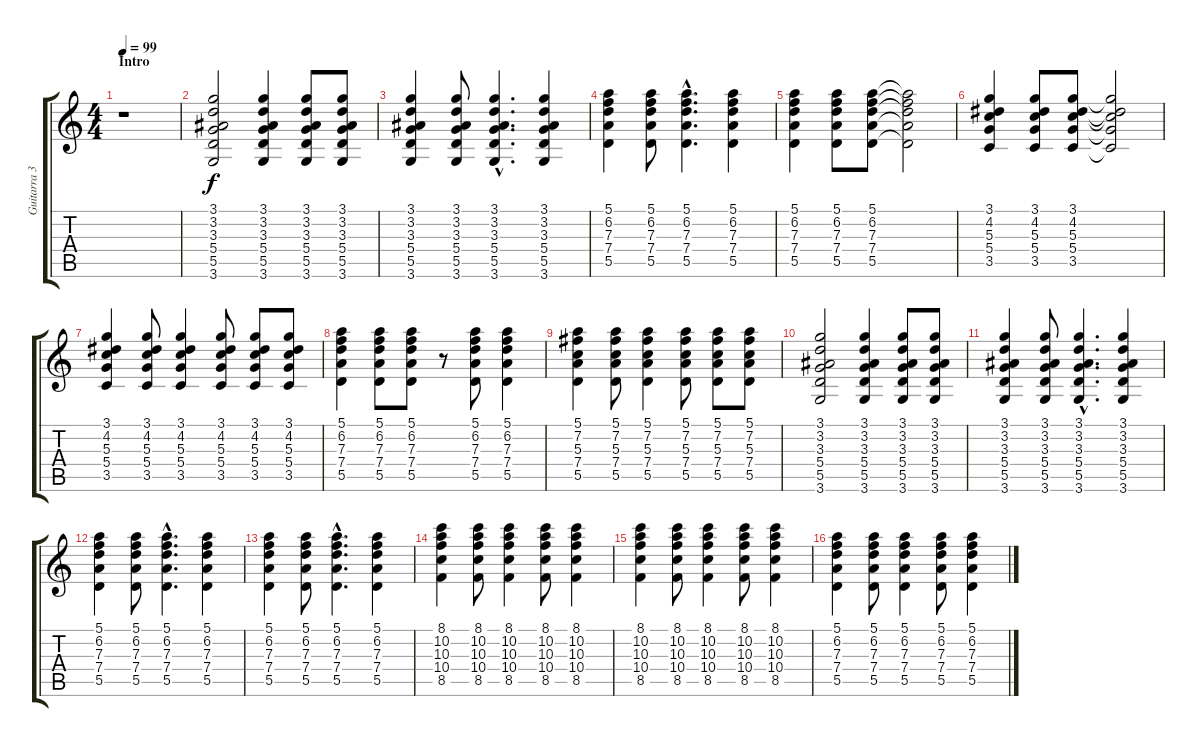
\track ("Guitarra 3" "Guitarra 3") {instrument acousticguitarsteel}
\staff {score tabs}
\tuning (E4 B3 G3 D3 A2 E2) {hide}
\ts (4 4)
\section ("" "Intro")
\tempo 99
\clef g2
\ks c
r.1{dy f instrument acousticguitarsteel} |
(3.1 3.2 3.3 5.4 5.5 3.6).2 (3.1 3.2 3.3 5.4 5.5 3.6).4 (3.1 3.2 3.3 5.4 5.5 3.6).8 (3.1 3.2 3.3 5.4 5.5 3.6).8 |
(3.1 3.2 3.3 5.4 5.5 3.6).4 (3.1 3.2 3.3 5.4 5.5 3.6).8 (3.1{hac} 3.2{hac} 3.3{hac} 5.4{hac} 5.5{hac} 3.6{hac}).4{d} (3.1 3.2 3.3 5.4 5.5 3.6).4 |
(5.1 6.2 7.3 7.4 5.5).4 (5.1 6.2 7.3 7.4 5.5).8 (5.1{hac} 6.2{hac} 7.3{hac} 7.4{hac} 5.5{hac}).4{d} (5.1 6.2 7.3 7.4 5.5).4 |
(5.1 6.2 7.3 7.4 5.5).4 (5.1 6.2 7.3 7.4 5.5).8 (5.1 6.2 7.3 7.4 5.5).8 (5.1{t} 6.2{t} 7.3{t} 7.4{t} 5.5{t}).2 |
(3.1 4.2 5.3 5.4 3.5).4 (3.1 4.2 5.3 5.4 3.5).8 (3.1 4.2 5.3 5.4 3.5).8 (3.1{t} 4.2{t} 5.3{t} 5.4{t} 3.5{t}).2 |
(3.1 4.2 5.3 5.4 3.5).4 (3.1 4.2 5.3 5.4 3.5).8 (3.1 4.2 5.3 5.4 3.5).4 (3.1 4.2 5.3 5.4 3.5).8 (3.1 4.2 5.3 5.4 3.5).8 (3.1 4.2 5.3 5.4 3.5).8 |
(5.1 6.2 7.3 7.4 5.5).4 (5.1 6.2 7.3 7.4 5.5).8 (5.1 6.2 7.3 7.4 5.5).8 r.8 (5.1 6.2 7.3 7.4 5.5).8 (5.1 6.2 7.3 7.4 5.5).4 |
(5.1 7.2 5.3 7.4 5.5).4 (5.1 7.2 5.3 7.4 5.5).8 (5.1 7.2 5.3 7.4 5.5).4 (5.1 7.2 5.3 7.4 5.5).8 (5.1 7.2 5.3 7.4 5.5).8 (5.1 7.2 5.3 7.4 5.5).8 |
(3.1 3.2 3.3 5.4 5.5 3.6).2 (3.1 3.2 3.3 5.4 5.5 3.6).4 (3.1 3.2 3.3 5.4 5.5 3.6).8 (3.1 3.2 3.3 5.4 5.5 3.6).8 |
(3.1 3.2 3.3 5.4 5.5 3.6).4 (3.1 3.2 3.3 5.4 5.5 3.6).8 (3.1{hac} 3.2{hac} 3.3{hac} 5.4{hac} 5.5{hac} 3.6{hac}).4{d} (3.1 3.2 3.3 5.4 5.5 3.6).4 |
(5.1 6.2 7.3 7.4 5.5).4 (5.1 6.2 7.3 7.4 5.5).8 (5.1{hac} 6.2{hac} 7.3{hac} 7.4{hac} 5.5{hac}).4{d} (5.1 6.2 7.3 7.4 5.5).4 |
(5.1 6.2 7.3 7.4 5.5).4 (5.1 6.2 7.3 7.4 5.5).8 (5.1{hac} 6.2{hac} 7.3{hac} 7.4{hac} 5.5{hac}).4{d} (5.1 6.2 7.3 7.4 5.5).4 |
(8.1 10.2 10.3 10.4 8.5).4 (8.1 10.2 10.3 10.4 8.5).8 (8.1 10.2 10.3 10.4 8.5).4 (8.1 10.2 10.3 10.4 8.5).8 (8.1 10.2 10.3 10.4 8.5).4 |
(8.1 10.2 10.3 10.4 8.5).4 (8.1 10.2 10.3 10.4 8.5).8 (8.1 10.2 10.3 10.4 8.5).4 (8.1 10.2 10.3 10.4 8.5).8 (8.1 10.2 10.3 10.4 8.5).4 |
(5.1 6.2 7.3 7.4 5.5).4 (5.1 6.2 7.3 7.4 5.5).8 (5.1 6.2 7.3 7.4 5.5).4 (5.1 6.2 7.3 7.4 5.5).8 (5.1 6.2 7.3 7.4 5.5).4
